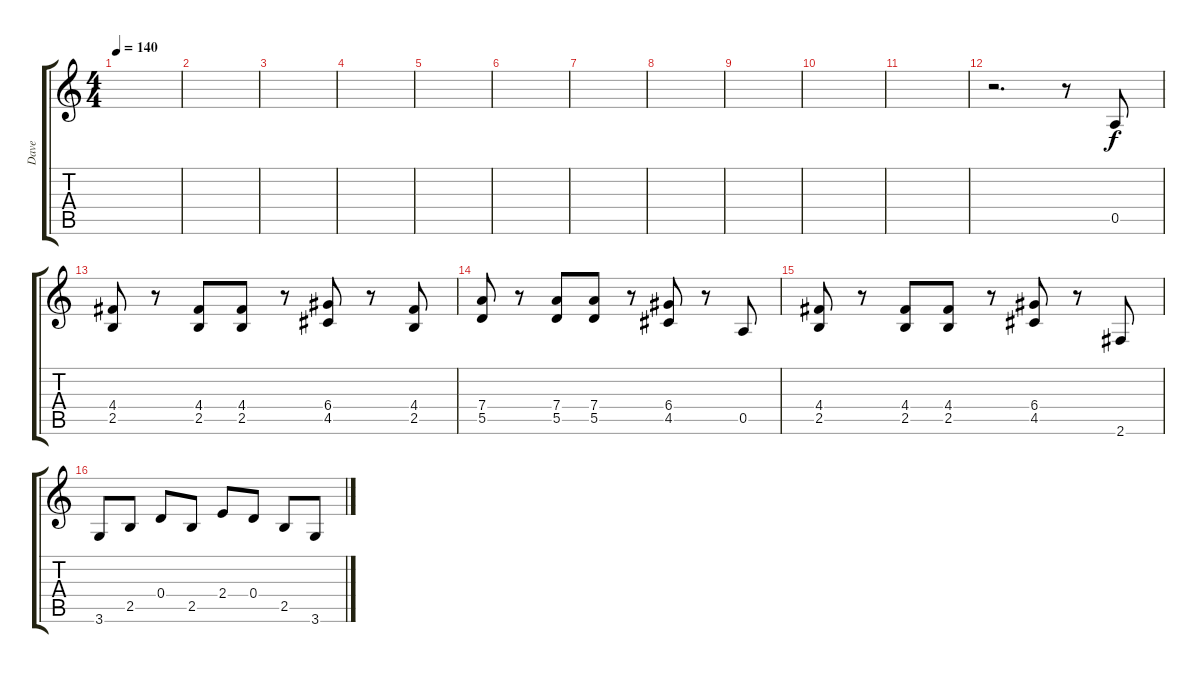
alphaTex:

\track ("Dave" "Dave") {instrument distortionguitar}
\staff {score tabs}
\tuning (E4 B3 G3 D3 A2 E2) {hide}
\ts (4 4)
\tempo 140
\clef g2
\ks c
|
|
|
|
|
|
|
|
|
|
|
r.2{d} r.8 0.5.8 |
(4.4 2.5).8 r.8 (4.4 2.5).8 (4.4 2.5).8 r.8 (6.4 4.5).8 r.8 (4.4 2.5).8 |
(7.4 5.5).8 r.8 (7.4 5.5).8 (7.4 5.5).8 r.8 (6.4 4.5).8 r.8 0.5.8 |
(4.4 2.5).8 r.8 (4.4 2.5).8 (4.4 2.5).8 r.8 (6.4 4.5).8 r.8 2.6.8 |
3.6.8 2.5.8 0.4.8 2.5.8 2.4.8 0.4.8 2.5.8 3.6.8
